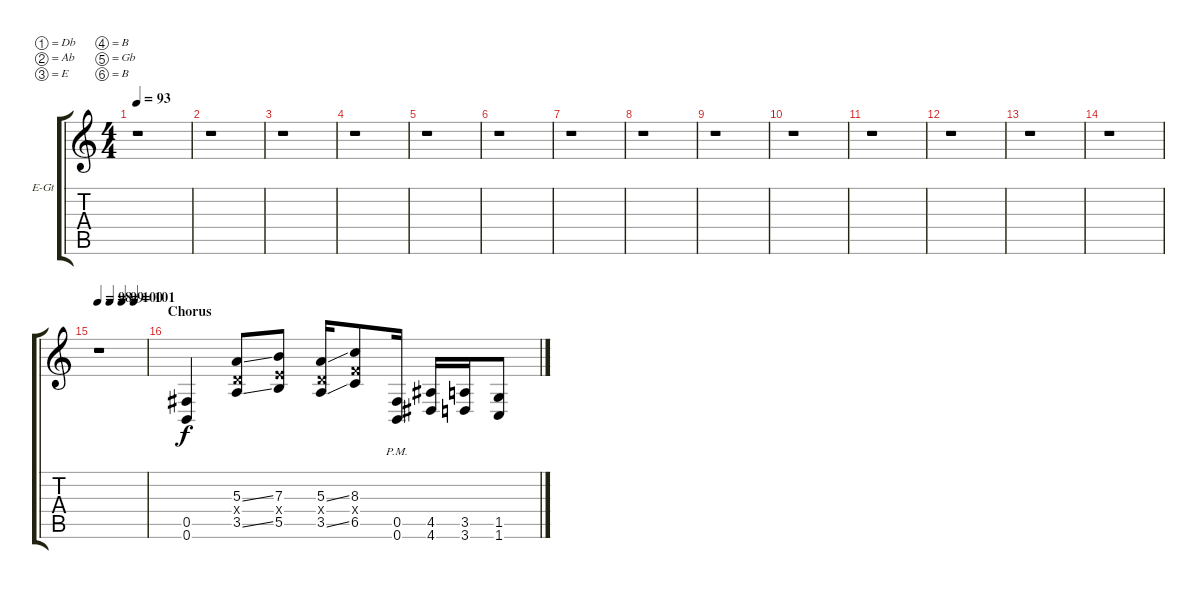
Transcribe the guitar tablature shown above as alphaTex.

\bracketExtendMode groupsimilarinstruments
\firstSystemTrackNameOrientation horizontal
\otherSystemsTrackNameOrientation horizontal
\track ("Robb Flynn (Distortion)" "E-Gt") {instrument overdrivenguitar}
\staff {score tabs}
\tuning (Db4 Ab3 E3 B2 Gb2 B1)
\ts (4 4)
\tempo 93
\clef g2
\ks c
r.1{dy f} |
r.1 |
r.1 |
r.1 |
r.1 |
r.1 |
r.1 |
r.1 |
r.1 |
r.1 |
r.1 |
r.1 |
r.1 |
r.1 |
\tempo 98
\tempo (99 0.25)
\tempo (100 0.5)
\tempo (101 0.75)
r.1 |
\section ("" "Chorus")
(0.5 0.6).4 (5.3{ss} 3.4{x} 3.5{ss}).8 (7.3 5.4{x} 5.5).8 (5.3{ss} 3.4{x} 3.5{ss}).16 (8.3 6.5 6.4{x}).8 (0.6{pm} 0.5).16 (4.6 4.5).16 (3.6 3.5).16 (1.6 1.5).8
